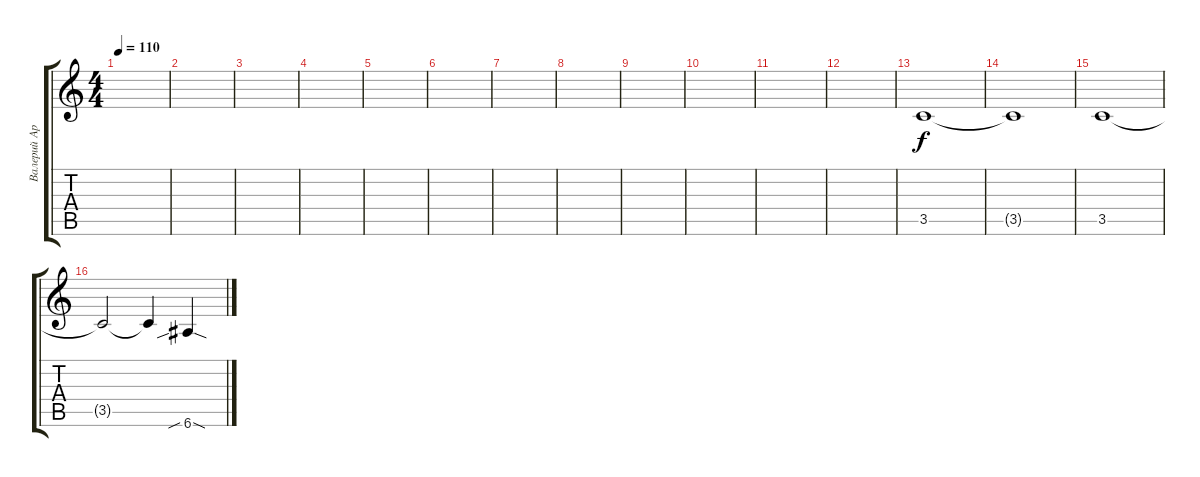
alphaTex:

\track ("Валерий Аркадин" "Валерий Ар") {instrument distortionguitar}
\staff {score tabs}
\tuning (E4 B3 G3 D3 A2 E2) {hide}
\ts (4 4)
\tempo 110
\clef g2
\ks c
|
|
|
|
|
|
|
|
|
|
|
|
3.5.1 |
3.5{t}.1 |
3.5.1 |
3.5{t}.2 3.5{t}.4 6.6{sib sod}.4
